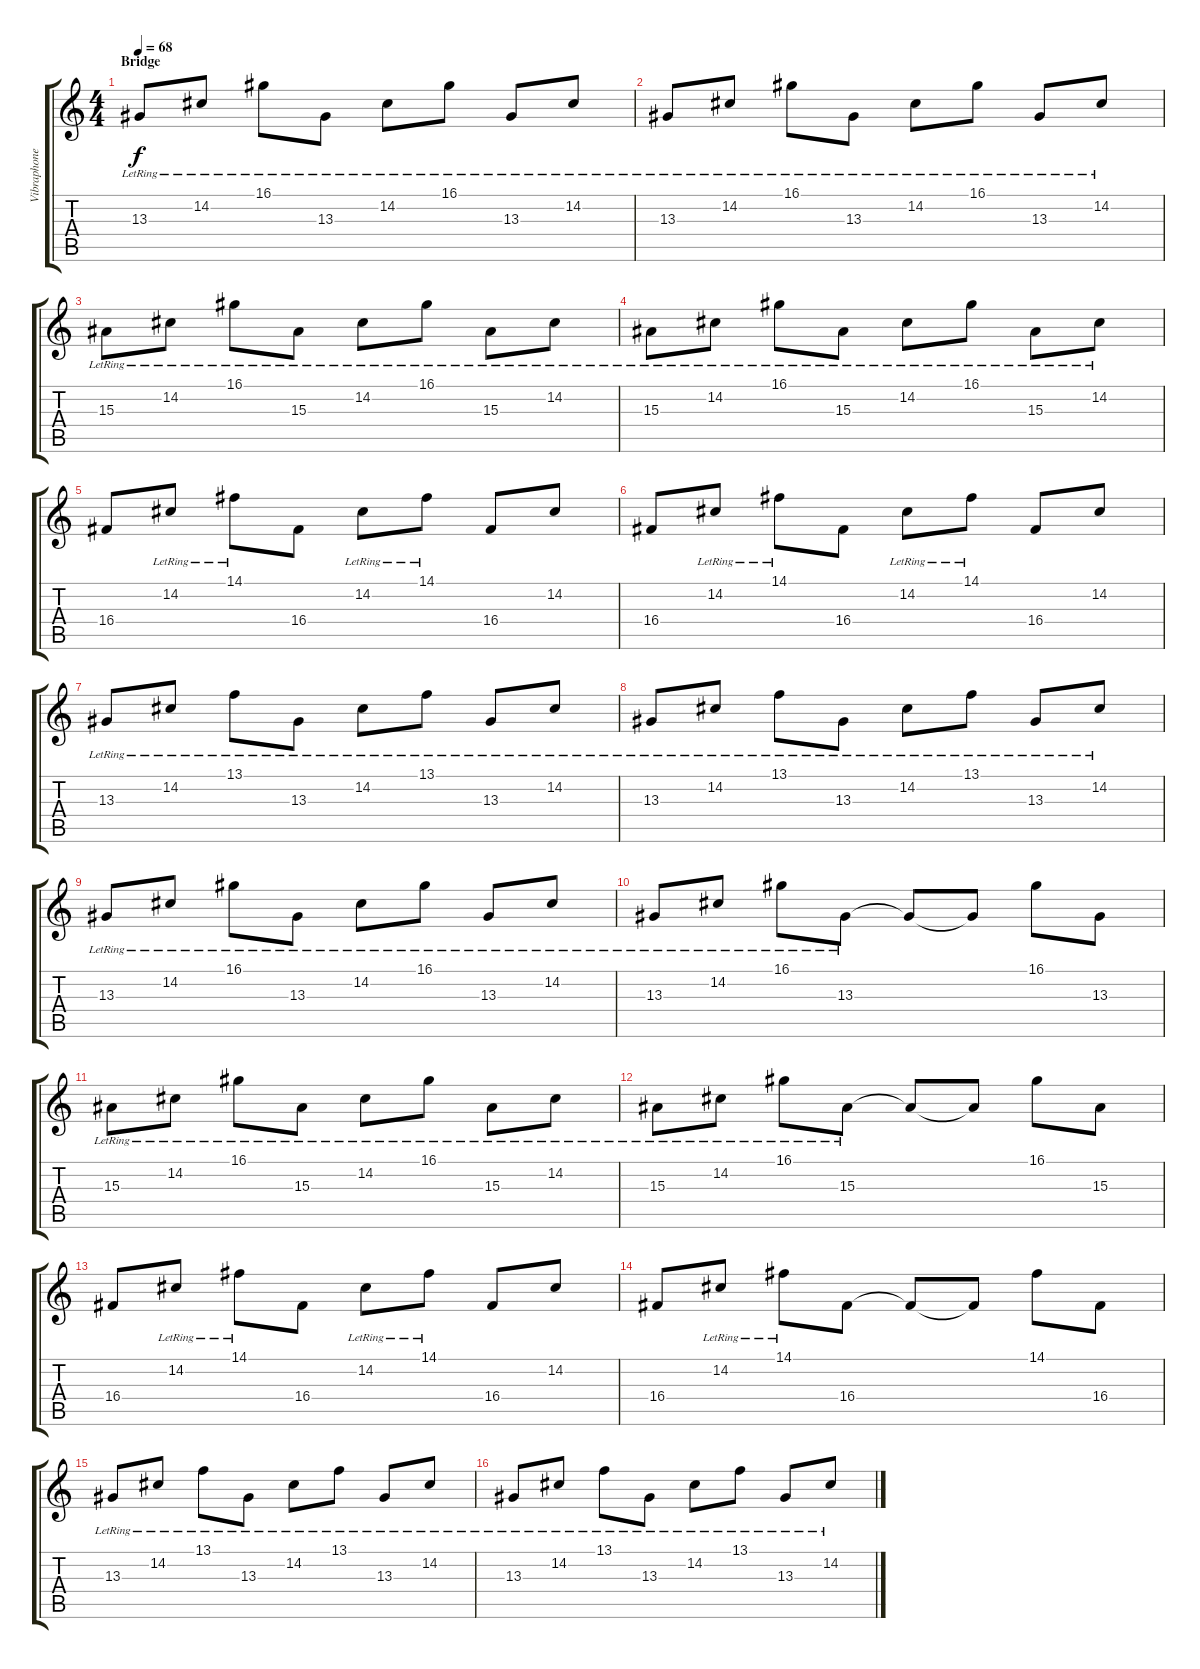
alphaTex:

\track ("Vibraphone" "Vibraphone") {instrument vibraphone}
\staff {score tabs}
\tuning (E4 B3 G3 D3 A2 E2) {hide}
\ts (4 4)
\section ("" "Bridge")
\tempo 68
\clef g2
\ks c
13.3{lr}.8{dy f} 14.2{lr}.8 16.1{lr}.8 13.3{lr}.8 14.2{lr}.8 16.1{lr}.8 13.3{lr}.8 14.2{lr}.8 |
13.3{lr}.8 14.2{lr}.8 16.1{lr}.8 13.3{lr}.8 14.2{lr}.8 16.1{lr}.8 13.3{lr}.8 14.2{lr}.8 |
15.3{lr}.8 14.2{lr}.8 16.1{lr}.8 15.3{lr}.8 14.2{lr}.8 16.1{lr}.8 15.3{lr}.8 14.2{lr}.8 |
15.3{lr}.8 14.2{lr}.8 16.1{lr}.8 15.3{lr}.8 14.2{lr}.8 16.1{lr}.8 15.3{lr}.8 14.2{lr}.8 |
16.4.8 14.2{lr}.8 14.1{lr}.8 16.4.8 14.2{lr}.8 14.1{lr}.8 16.4.8 14.2.8 |
16.4.8 14.2{lr}.8 14.1{lr}.8 16.4.8 14.2{lr}.8 14.1{lr}.8 16.4.8 14.2.8 |
13.3{lr}.8 14.2{lr}.8 13.1{lr}.8 13.3{lr}.8 14.2{lr}.8 13.1{lr}.8 13.3{lr}.8 14.2{lr}.8 |
13.3{lr}.8 14.2{lr}.8 13.1{lr}.8 13.3{lr}.8 14.2{lr}.8 13.1{lr}.8 13.3{lr}.8 14.2{lr}.8 |
13.3{lr}.8 14.2{lr}.8 16.1{lr}.8 13.3{lr}.8 14.2{lr}.8 16.1{lr}.8 13.3{lr}.8 14.2{lr}.8 |
13.3{lr}.8 14.2{lr}.8 16.1{lr}.8 13.3{lr}.8 13.3{t}.8 13.3{t}.8 16.1.8 13.3.8 |
15.3{lr}.8 14.2{lr}.8 16.1{lr}.8 15.3{lr}.8 14.2{lr}.8 16.1{lr}.8 15.3{lr}.8 14.2{lr}.8 |
15.3{lr}.8 14.2{lr}.8 16.1{lr}.8 15.3{lr}.8 15.3{t}.8 15.3{t}.8 16.1.8 15.3.8 |
16.4.8 14.2{lr}.8 14.1{lr}.8 16.4.8 14.2{lr}.8 14.1{lr}.8 16.4.8 14.2.8 |
16.4.8 14.2{lr}.8 14.1{lr}.8 16.4.8 16.4{t}.8 16.4{t}.8 14.1.8 16.4.8 |
13.3{lr}.8 14.2{lr}.8 13.1{lr}.8 13.3{lr}.8 14.2{lr}.8 13.1{lr}.8 13.3{lr}.8 14.2{lr}.8 |
13.3{lr}.8 14.2{lr}.8 13.1{lr}.8 13.3{lr}.8 14.2{lr}.8 13.1{lr}.8 13.3{lr}.8 14.2{lr}.8
